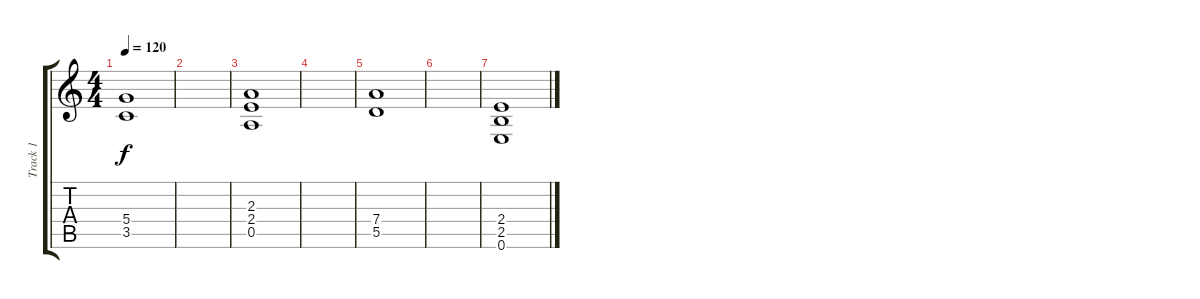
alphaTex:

\track ("Track 1" "Track 1") {instrument distortionguitar}
\staff {score tabs}
\tuning (E4 B3 G3 D3 A2 E2) {hide}
\ts (4 4)
\tempo 120
\clef g2
\ks c
(5.4 3.5).1{dy f} |
|
(2.3 2.4 0.5).1 |
|
(7.4 5.5).1 |
|
(2.4 2.5 0.6).1
